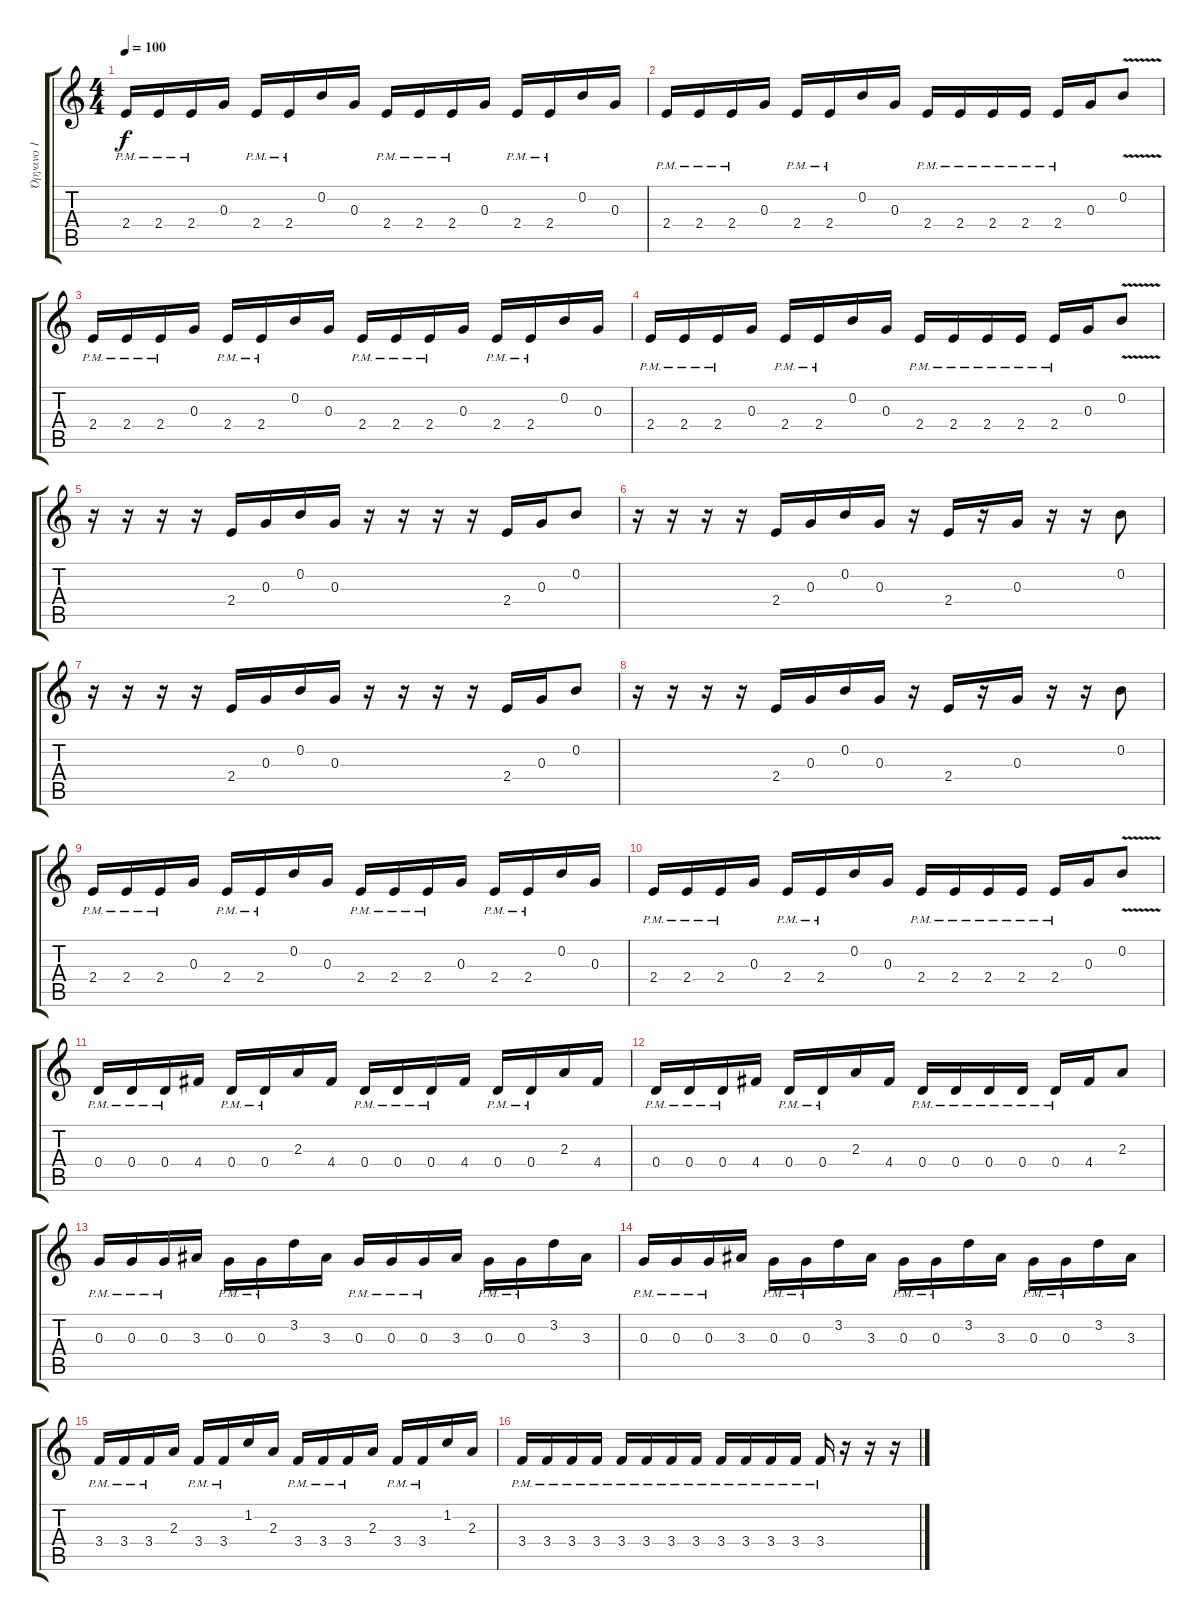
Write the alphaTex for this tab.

\track ("Όργανο 1" "Όργανο 1") {instrument overdrivenguitar}
\staff {score tabs}
\tuning (E4 B3 G3 D3 A2 E2) {hide}
\ts (4 4)
\tempo 100
\clef g2
\ks c
2.4{pm}.16{dy f} 2.4{pm}.16 2.4{pm}.16 0.3.16 2.4{pm}.16 2.4{pm}.16 0.2.16 0.3.16 2.4{pm}.16 2.4{pm}.16 2.4{pm}.16 0.3.16 2.4{pm}.16 2.4{pm}.16 0.2.16 0.3.16 |
2.4{pm}.16 2.4{pm}.16 2.4{pm}.16 0.3.16 2.4{pm}.16 2.4{pm}.16 0.2.16 0.3.16 2.4{pm}.16 2.4{pm}.16 2.4{pm}.16 2.4{pm}.16 2.4{pm}.16 0.3.16 0.2{v}.8 |
2.4{pm}.16 2.4{pm}.16 2.4{pm}.16 0.3.16 2.4{pm}.16 2.4{pm}.16 0.2.16 0.3.16 2.4{pm}.16 2.4{pm}.16 2.4{pm}.16 0.3.16 2.4{pm}.16 2.4{pm}.16 0.2.16 0.3.16 |
2.4{pm}.16 2.4{pm}.16 2.4{pm}.16 0.3.16 2.4{pm}.16 2.4{pm}.16 0.2.16 0.3.16 2.4{pm}.16 2.4{pm}.16 2.4{pm}.16 2.4{pm}.16 2.4{pm}.16 0.3.16 0.2{v}.8 |
r.16 r.16 r.16 r.16 2.4.16 0.3.16 0.2.16 0.3.16 r.16 r.16 r.16 r.16 2.4.16 0.3.16 0.2.8 |
r.16 r.16 r.16 r.16 2.4.16 0.3.16 0.2.16 0.3.16 r.16 2.4.16 r.16 0.3.16 r.16 r.16 0.2.8 |
r.16 r.16 r.16 r.16 2.4.16 0.3.16 0.2.16 0.3.16 r.16 r.16 r.16 r.16 2.4.16 0.3.16 0.2.8 |
r.16 r.16 r.16 r.16 2.4.16 0.3.16 0.2.16 0.3.16 r.16 2.4.16 r.16 0.3.16 r.16 r.16 0.2.8 |
2.4{pm}.16 2.4{pm}.16 2.4{pm}.16 0.3.16 2.4{pm}.16 2.4{pm}.16 0.2.16 0.3.16 2.4{pm}.16 2.4{pm}.16 2.4{pm}.16 0.3.16 2.4{pm}.16 2.4{pm}.16 0.2.16 0.3.16 |
2.4{pm}.16 2.4{pm}.16 2.4{pm}.16 0.3.16 2.4{pm}.16 2.4{pm}.16 0.2.16 0.3.16 2.4{pm}.16 2.4{pm}.16 2.4{pm}.16 2.4{pm}.16 2.4{pm}.16 0.3.16 0.2{v}.8 |
0.4{pm}.16 0.4{pm}.16 0.4{pm}.16 4.4.16 0.4{pm}.16 0.4{pm}.16 2.3.16 4.4.16 0.4{pm}.16 0.4{pm}.16 0.4{pm}.16 4.4.16 0.4{pm}.16 0.4{pm}.16 2.3.16 4.4.16 |
0.4{pm}.16 0.4{pm}.16 0.4{pm}.16 4.4.16 0.4{pm}.16 0.4{pm}.16 2.3.16 4.4.16 0.4{pm}.16 0.4{pm}.16 0.4{pm}.16 0.4{pm}.16 0.4{pm}.16 4.4.16 2.3.8 |
0.3{pm}.16 0.3{pm}.16 0.3{pm}.16 3.3.16 0.3{pm}.16 0.3{pm}.16 3.2.16 3.3.16 0.3{pm}.16 0.3{pm}.16 0.3{pm}.16 3.3.16 0.3{pm}.16 0.3{pm}.16 3.2.16 3.3.16 |
0.3{pm}.16 0.3{pm}.16 0.3{pm}.16 3.3.16 0.3{pm}.16 0.3{pm}.16 3.2.16 3.3.16 0.3{pm}.16 0.3{pm}.16 3.2.16 3.3.16 0.3{pm}.16 0.3{pm}.16 3.2.16 3.3.16 |
3.4{pm}.16 3.4{pm}.16 3.4{pm}.16 2.3.16 3.4{pm}.16 3.4{pm}.16 1.2.16 2.3.16 3.4{pm}.16 3.4{pm}.16 3.4{pm}.16 2.3.16 3.4{pm}.16 3.4{pm}.16 1.2.16 2.3.16 |
3.4{pm}.16 3.4{pm}.16 3.4{pm}.16 3.4{pm}.16 3.4{pm}.16 3.4{pm}.16 3.4{pm}.16 3.4{pm}.16 3.4{pm}.16 3.4{pm}.16 3.4{pm}.16 3.4{pm}.16 3.4{pm}.16 r.16 r.16 r.16
